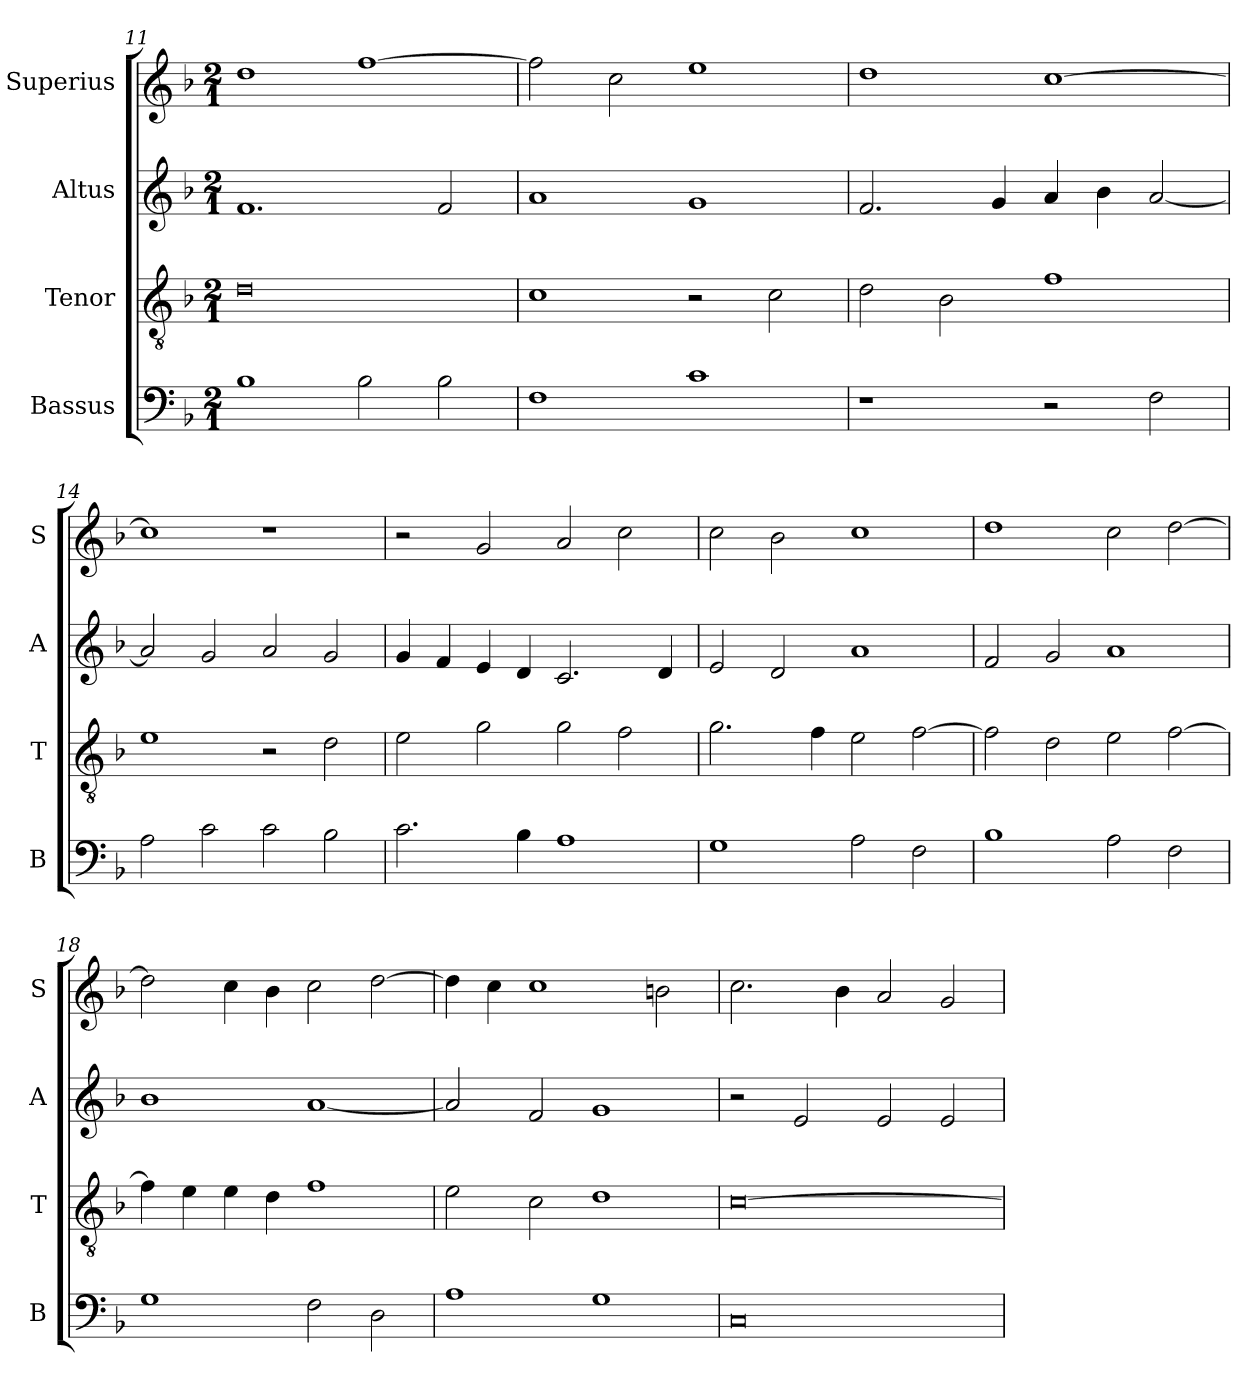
**kern	**kern	**kern	**kern
*part4	*part3	*part2	*part1
*staff4	*staff3	*staff2	*staff1
*I"Bassus	*I"Tenor	*I"Altus	*I"Superius
*I'B	*I'T	*I'A	*I'S
*clefF4	*clefGv2	*clefG2	*clefG2
*k[b-]	*k[b-]	*k[b-]	*k[b-]
*F:	*F:	*F:	*F:
*M2/1	*M2/1	*M2/1	*M2/1
=11	=11	=11	=11
1B-	0d	1.f	1dd
2B-	.	.	[1ff
2B-	.	2f	.
=12	=12	=12	=12
1F	1c	1a	2ff]
.	.	.	2cc
1c	2r	1g	1ee
.	2c	.	.
=13	=13	=13	=13
1r	2d	2.f	1dd
.	2B-	.	.
.	.	4g	.
2r	1f	4a	[1cc
.	.	4b-	.
2F	.	[2a	.
=14	=14	=14	=14
2A	1e	2a]	1cc]
2c	.	2g	.
2c	2r	2a	1r
2B-	2d	2g	.
=15	=15	=15	=15
2.c	2e	4g	2r
.	.	4f	.
.	2g	4e	2g
4B-	.	4d	.
1A	2g	2.c	2a
.	2f	.	2cc
.	.	4d	.
=16	=16	=16	=16
1G	2.g	2e	2cc
.	.	2d	2b-
.	4f	.	.
2A	2e	1a	1cc
2F	[2f	.	.
=17	=17	=17	=17
1B-	2f]	2f	1dd
.	2d	2g	.
2A	2e	1a	2cc
2F	[2f	.	[2dd
=18	=18	=18	=18
1G	4f]	1b-	2dd]
.	4e	.	.
.	4e	.	4cc
.	4d	.	4b-
2F	1f	[1a	2cc
2D	.	.	[2dd
=19	=19	=19	=19
1A	2e	2a]	4dd]
.	.	.	4cc
.	2c	2f	1cc
1G	1d	1g	.
.	.	.	2bn
=20	=20	=20	=20
0C	[0c	2r	2.cc
.	.	2e	.
.	.	.	4b-
.	.	2e	2a
.	.	2e	2g
=	=	=	=
*-	*-	*-	*-
